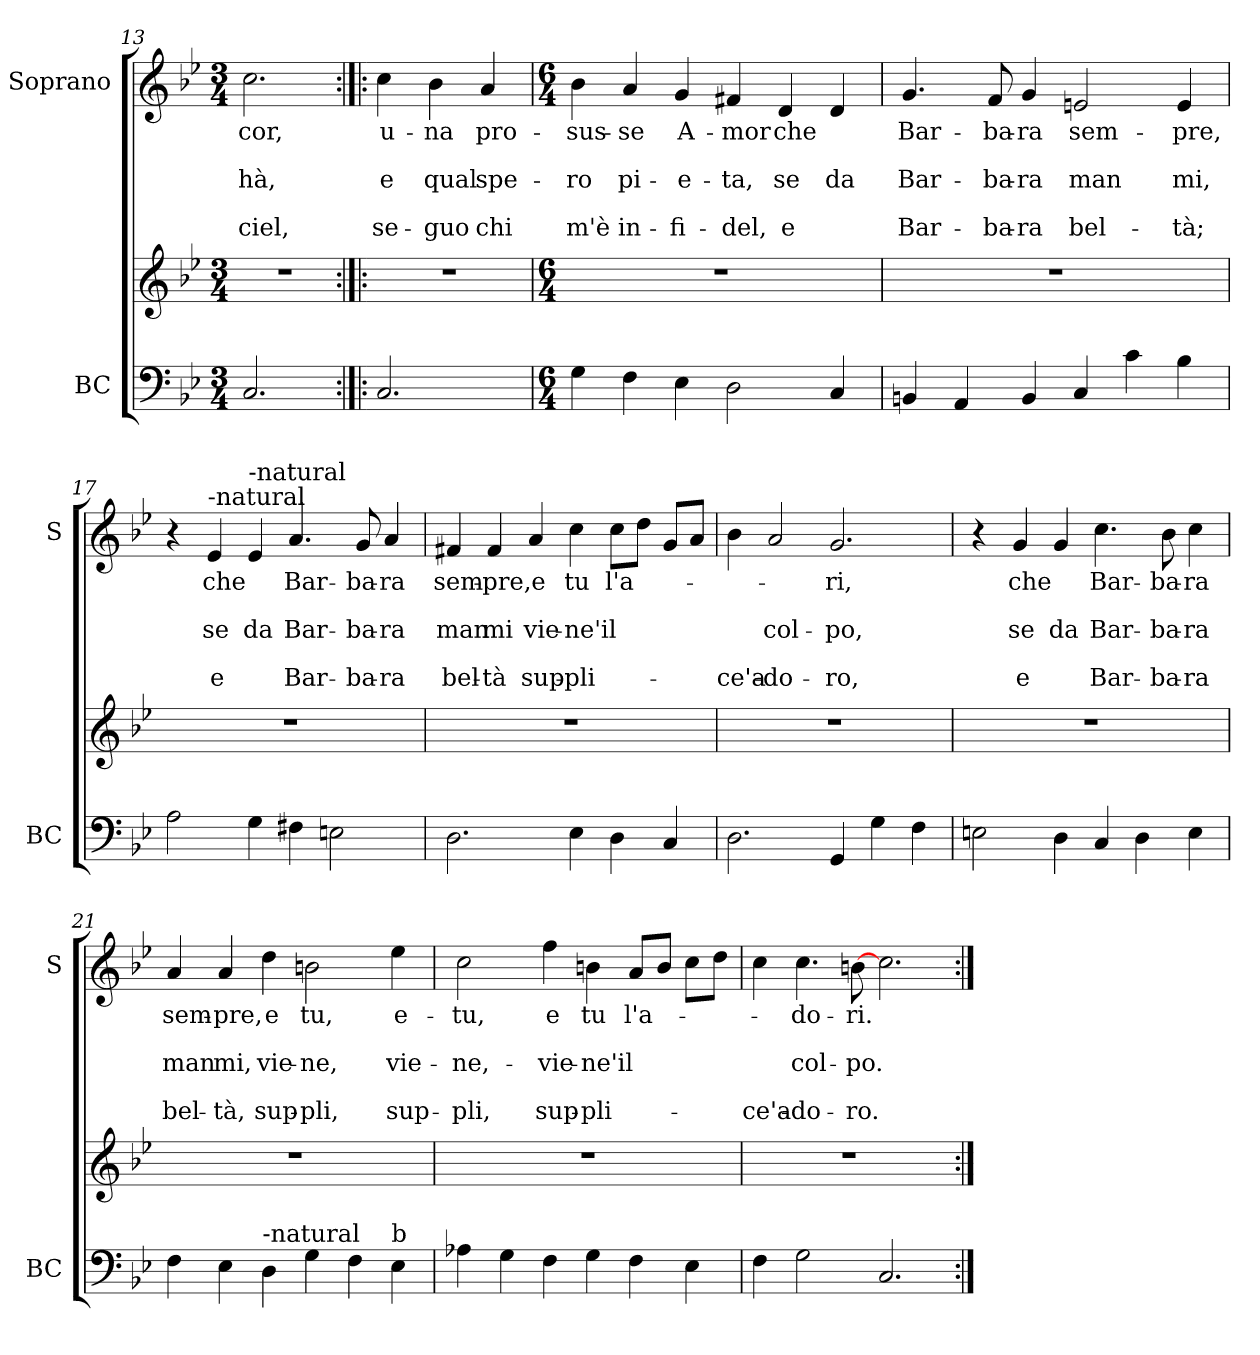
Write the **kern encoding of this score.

**kern	**kern	**kern	**text	**text	**text	**text	**text
*part2	*part2	*part1	*part1	*part1	*part1	*part1	*part1
*staff3	*staff2	*staff1	*staff1	*staff1	*staff1	*staff1	*staff1
*I"BC	*	*I"Soprano	*	*	*	*	*
*I'BC	*	*I'S	*	*	*	*	*
*clefF4	*clefG2	*clefG2	*	*	*	*	*
*k[b-e-]	*k[b-e-]	*k[b-e-]	*	*	*	*	*
*B-:	*B-:	*B-:	*	*	*	*	*
*M3/4	*M3/4	*M3/4	*	*	*	*	*
=13	=13	=13	=13	=13	=13	=13	=13
!	!	!	!LO:LY:b	!	!LO:LY:b	!	!LO:LY:b
2.C/	2.r	2.cc\	cor,	.	hà,	.	ciel,
=14:|!|:	=14:|!|:	=14:|!|:	=14:|!|:	=14:|!|:	=14:|!|:	=14:|!|:	=14:|!|:
!	!	!	!LO:LY:b	!	!LO:LY:b	!	!LO:LY:b
2.C/	2.r	4cc\	u-	.	e	.	se-
!	!	!	!LO:LY:b	!	!LO:LY:b	!	!LO:LY:b
.	.	4b-\	-na	.	qual	.	-guo
!	!	!	!LO:LY:b	!	!LO:LY:b	!	!LO:LY:b
.	.	4a/	pro-	.	spe-	.	chi
=15	=15	=15	=15	=15	=15	=15	=15
*M6/4	*M6/4	*M6/4	*	*	*	*	*
!	!	!	!LO:LY:b	!	!LO:LY:b	!	!LO:LY:b
4G\	1.r	4b-\	-sus-	.	-ro	.	m'è
!	!	!	!LO:LY:b	!	!LO:LY:b	!	!LO:LY:b
4F\	.	4a/	-se	.	pi-	.	in-
!	!	!	!LO:LY:b	!	!LO:LY:b	!	!LO:LY:b
4E-\	.	4g/	A-	.	-e-	.	-fi-
!	!	!	!LO:LY:b	!	!LO:LY:b	!	!LO:LY:b
2D\	.	4f#X/	-mor	.	-ta,	.	-del,
!	!	!	!LO:LY:b	!	!LO:LY:b	!	!LO:LY:b
.	.	4d/	che	.	se	.	e
!	!	!	!	!	!LO:LY:b	!	!
4C/	.	4d/	.	.	da	.	.
!!LO:LB:g=z
=16	=16	=16	=16	=16	=16	=16	=16
!	!	!	!LO:LY:b	!	!LO:LY:b	!	!LO:LY:b
4BBn/	1.r	4.g/	Bar-	.	Bar-	.	Bar-
4AA/	.	.	.	.	.	.	.
!	!	!	!LO:LY:b	!	!LO:LY:b	!	!LO:LY:b
.	.	8f/	-ba-	.	-ba-	.	-ba-
!	!	!	!LO:LY:b	!	!LO:LY:b	!	!LO:LY:b
4BB/	.	4g/	-ra	.	-ra	.	-ra
!	!	!	!LO:LY:b	!	!LO:LY:b	!	!LO:LY:b
4C/	.	2en/	sem-	.	man	.	bel-
4c\	.	.	.	.	.	.	.
!	!	!	!LO:LY:b	!	!LO:LY:b	!	!LO:LY:b
4B-\	.	4e/	-pre,	.	mi,	.	-tà;
=17	=17	=17	=17	=17	=17	=17	=17
2A\	1.r	4r	.	.	.	.	.
!	!	!LO:TX:a:t=-natural	!	!	!	!	!
!	!	!	!LO:LY:b	!	!LO:LY:b	!	!LO:LY:b
.	.	4e-/	che	.	se	.	e
!	!	!LO:TX:a:t=-natural	!	!	!	!	!
!	!	!	!	!	!LO:LY:b	!	!
4G\	.	4e-/	.	.	da	.	.
!	!	!	!LO:LY:b	!	!LO:LY:b	!	!LO:LY:b
4F#X\	.	4.a/	Bar-	.	Bar-	.	Bar-
2En\	.	.	.	.	.	.	.
!	!	!	!LO:LY:b	!	!LO:LY:b	!	!LO:LY:b
.	.	8g/	-ba-	.	-ba-	.	-ba-
!	!	!	!LO:LY:b	!	!LO:LY:b	!	!LO:LY:b
.	.	4a/	-ra	.	-ra	.	-ra
=18	=18	=18	=18	=18	=18	=18	=18
!	!	!	!LO:LY:b	!	!LO:LY:b	!	!LO:LY:b
2.D\	1.r	4f#X/	sem-	.	man	.	bel-
!	!	!	!LO:LY:b	!	!LO:LY:b	!	!LO:LY:b
.	.	4f#/	-pre,	.	mi	.	-tà
!	!	!	!LO:LY:b	!	!LO:LY:b	!	!LO:LY:b
.	.	4a/	e	.	vie-	.	sup-
!	!	!	!LO:LY:b	!	!LO:LY:b	!	!LO:LY:b
4E-\	.	4cc\	tu	.	-ne'il	.	-pli-
!	!	!	!LO:LY:b	!	!	!	!
4D\	.	8cc\L	l'a-	.	.	.	.
.	.	8dd\J	.	.	.	.	.
4C/	.	8g/L	.	.	.	.	.
.	.	8a/J	.	.	.	.	.
=19	=19	=19	=19	=19	=19	=19	=19
!	!	!	!	!	!	!	!LO:LY:b
2.D\	1.r	4b-\	.	.	.	.	-ce'a-
!	!	!	!	!	!LO:LY:b	!	!LO:LY:b
.	.	2a/	.	.	col-	.	-do-
!	!	!	!LO:LY:b	!	!LO:LY:b	!	!LO:LY:b
4GG/	.	2.g/	-ri,	.	-po,	.	-ro,
4G\	.	.	.	.	.	.	.
4F\	.	.	.	.	.	.	.
!!LO:LB:g=z
=20	=20	=20	=20	=20	=20	=20	=20
2En\	1.r	4r	.	.	.	.	.
!	!	!	!LO:LY:b	!	!LO:LY:b	!	!LO:LY:b
.	.	4g/	che	.	se	.	e
!	!	!	!	!	!LO:LY:b	!	!
4D\	.	4g/	.	.	da	.	.
!	!	!	!LO:LY:b	!	!LO:LY:b	!	!LO:LY:b
4C/	.	4.cc\	Bar-	.	Bar-	.	Bar-
4D\	.	.	.	.	.	.	.
!	!	!	!LO:LY:b	!	!LO:LY:b	!	!LO:LY:b
.	.	8b-\	-ba-	.	-ba-	.	-ba-
!	!	!	!LO:LY:b	!	!LO:LY:b	!	!LO:LY:b
4E\	.	4cc\	-ra	.	-ra	.	-ra
=21	=21	=21	=21	=21	=21	=21	=21
!	!	!	!LO:LY:b	!	!LO:LY:b	!	!LO:LY:b
4F\	1.r	4a/	sem-	.	man	.	bel-
!	!	!	!LO:LY:b	!	!LO:LY:b	!	!LO:LY:b
4E-\	.	4a/	-pre,	.	mi,	.	-tà,
!LO:TX:a:t=-natural	!	!	!	!	!	!	!
!	!	!	!LO:LY:b	!	!LO:LY:b	!	!LO:LY:b
4D\	.	4dd\	e	.	vie-	.	sup-
!	!	!	!LO:LY:b	!	!LO:LY:b	!	!LO:LY:b
4G\	.	2bn\	tu,	.	-ne,	.	-pli,
4F\	.	.	.	.	.	.	.
!LO:TX:a:t=b	!	!	!	!	!	!	!
!	!	!	!LO:LY:b	!	!LO:LY:b	!	!LO:LY:b
4E-\	.	4ee-\	e-	.	vie-	.	sup-
=22	=22	=22	=22	=22	=22	=22	=22
!	!	!	!LO:LY:b	!	!LO:LY:b	!	!LO:LY:b
4A-X\	1.r	2cc\	-tu,	.	-ne,-	.	-pli,
4G\	.	.	.	.	.	.	.
!	!	!	!LO:LY:b	!	!LO:LY:b	!	!LO:LY:b
4F\	.	4ff\	e	.	-vie-	.	sup-
!	!	!	!LO:LY:b	!	!LO:LY:b	!	!LO:LY:b
4G\	.	4bn\	tu	.	-ne'il	.	-pli-
!	!	!	!LO:LY:b	!	!	!	!
4F\	.	8a/L	l'a-	.	.	.	.
.	.	8b/J	.	.	.	.	.
4E-\	.	8cc\L	.	.	.	.	.
.	.	8dd\J	.	.	.	.	.
=23	=23	=23	=23	=23	=23	=23	=23
!	!	!	!	!	!	!	!LO:LY:b
4F\	1.r	4cc\	.	.	.	.	-ce'a-
!	!	!	!LO:LY:b	!	!LO:LY:b	!	!LO:LY:b
2G\	.	4.cc\	-do-	.	col-	.	-do-
!	!	!	!LO:LY:b	!	!LO:LY:b	!	!LO:LY:b
.	.	[8bn\	-ri.	.	-po.	.	-ro.
2.C/	.	2.cc\	.	.	.	.	.
=:|!	=:|!	=:|!	=:|!	=:|!	=:|!	=:|!	=:|!
*-	*-	*-	*-	*-	*-	*-	*-
